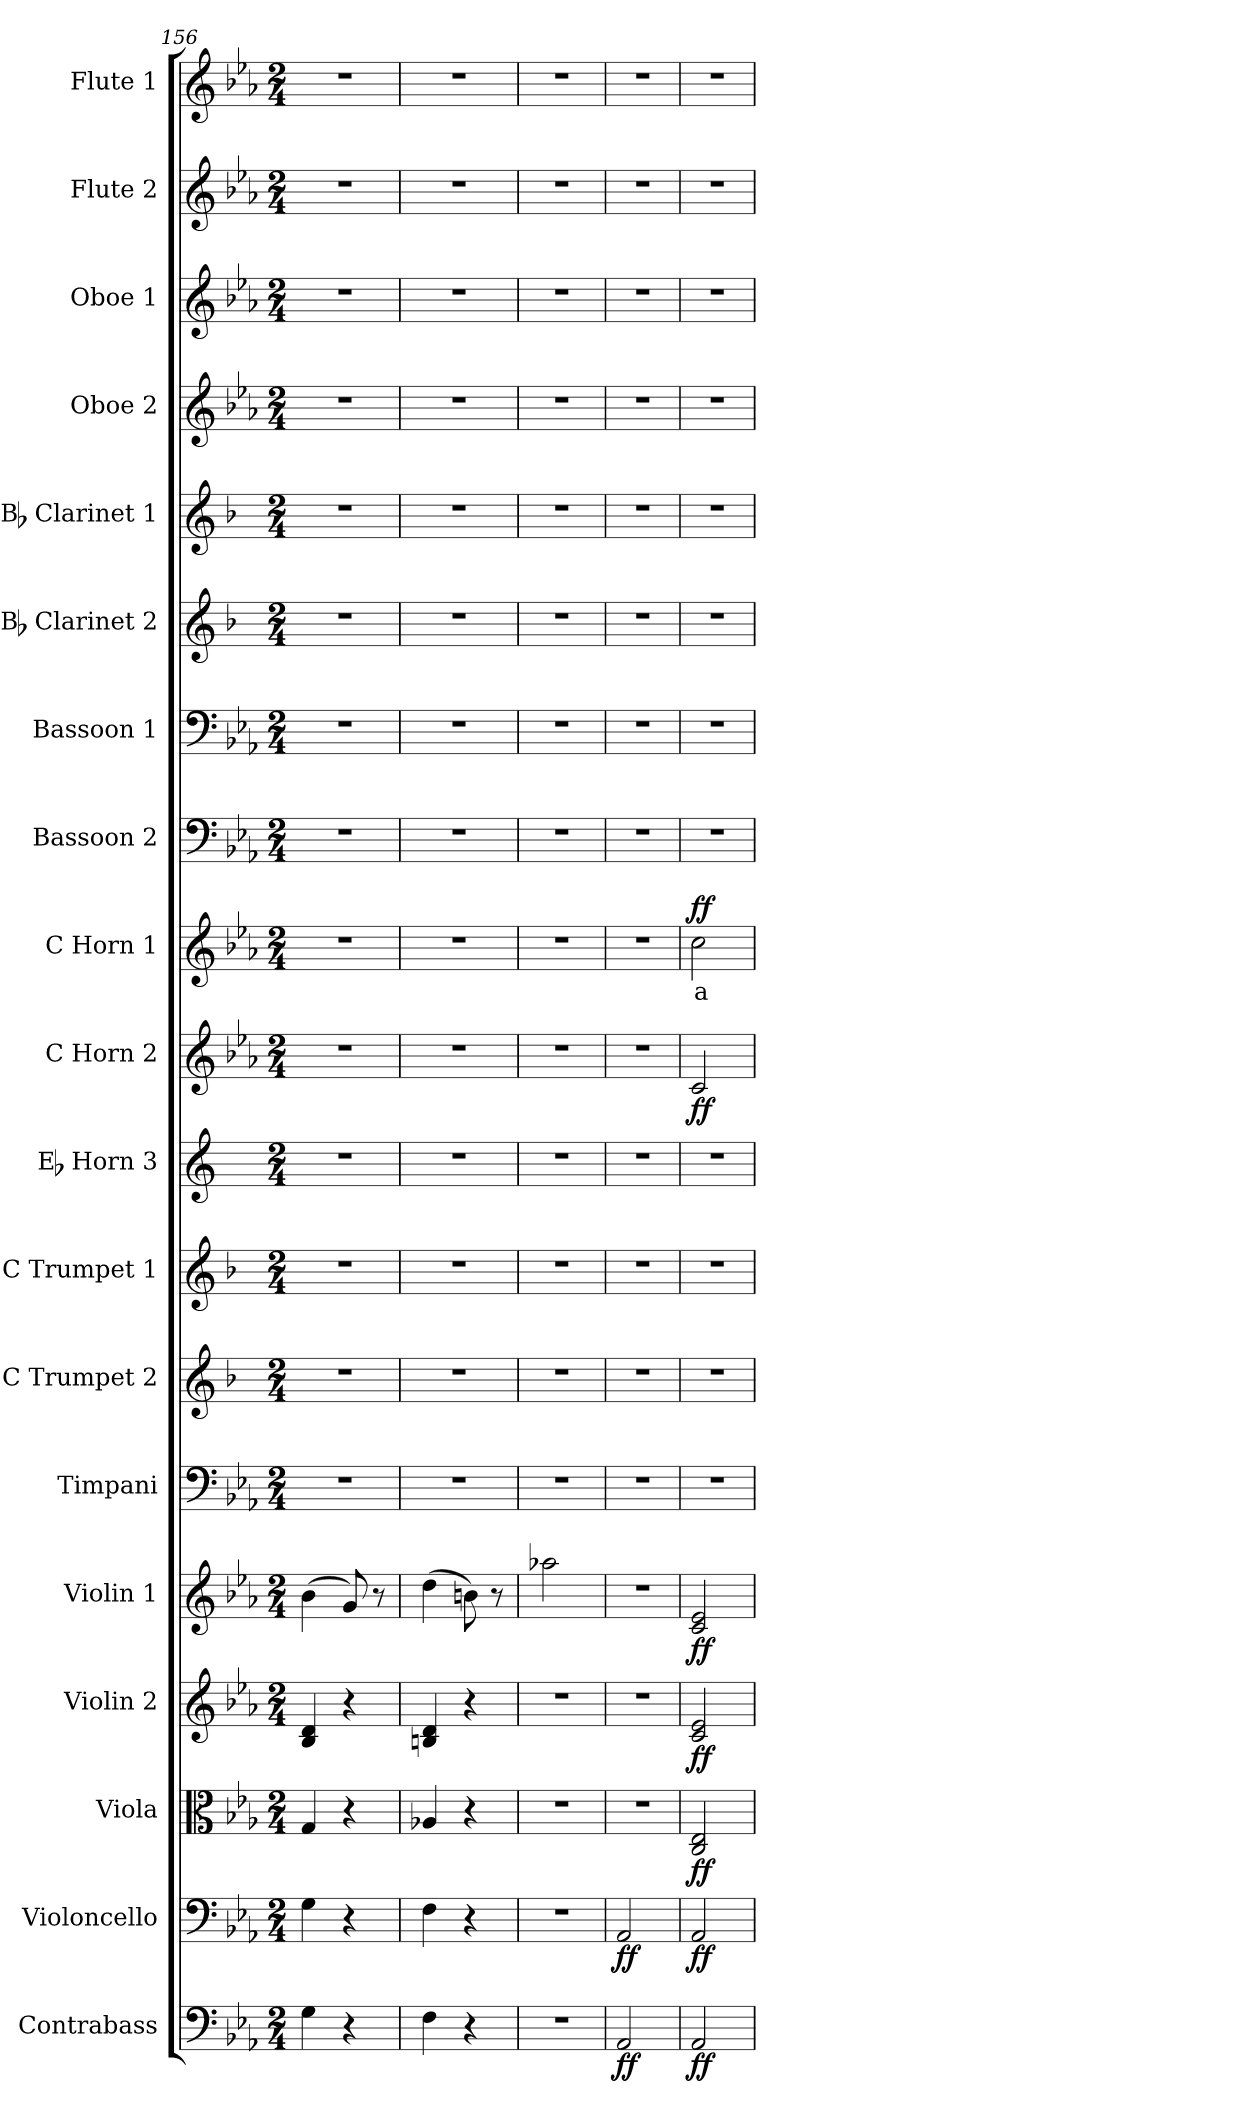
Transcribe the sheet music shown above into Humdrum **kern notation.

**kern	**dynam	**kern	**dynam	**kern	**dynam	**kern	**dynam	**kern	**dynam	**kern	**kern	**kern	**kern	**kern	**dynam	**kern	**text	**dynam	**kern	**kern	**kern	**kern	**kern	**kern	**kern	**kern
*part19	*part19	*part18	*part18	*part17	*part17	*part16	*part16	*part15	*part15	*part14	*part13	*part12	*part11	*part10	*part10	*part9	*part9	*part9	*part8	*part7	*part6	*part5	*part4	*part3	*part2	*part1
*staff19	*staff19	*staff18	*staff18	*staff17	*staff17	*staff16	*staff16	*staff15	*staff15	*staff14	*staff13	*staff12	*staff11	*staff10	*staff10	*staff9	*staff9	*staff9	*staff8	*staff7	*staff6	*staff5	*staff4	*staff3	*staff2	*staff1
*I"Contrabass	*	*I"Violoncello	*	*I"Viola	*	*I"Violin 2	*	*I"Violin 1	*	*I"Timpani	*I"C Trumpet 2	*I"C Trumpet 1	*I"Eb Horn 3	*I"C Horn 2	*	*I"C Horn 1	*	*	*I"Bassoon 2	*I"Bassoon 1	*I"Bb Clarinet 2	*I"Bb Clarinet 1	*I"Oboe 2	*I"Oboe 1	*I"Flute 2	*I"Flute 1
*I'Cb	*	*I'Vc	*	*I'Vla	*	*I'Vln 2	*	*I'Vln 1	*	*I'Timp	*I'Tpt 2	*I'Tpt 1	*I'Hn 3	*I'Hn 2	*	*I'Hn 1	*	*	*I'Bsn 2	*I'Bsn 1	*I'Cl 2	*I'Cl 1	*I'Ob 2	*I'Ob 1	*I'Fl 2	*I'Fl 1
*clefF4	*	*clefF4	*	*clefC3	*	*clefG2	*	*clefG2	*	*clefF4	*clefG2	*clefG2	*clefG2	*clefG2	*	*clefG2	*	*	*clefF4	*clefF4	*clefG2	*clefG2	*clefG2	*clefG2	*clefG2	*clefG2
*ITrd7c12	*	*	*	*	*	*	*	*	*	*	*ITrd1c2	*ITrd1c2	*ITrd5c9	*ITrd7c12	*	*ITrd7c12	*	*	*	*	*ITrd1c2	*ITrd1c2	*	*	*	*
*k[b-e-a-]	*	*k[b-e-a-]	*	*k[b-e-a-]	*	*k[b-e-a-]	*	*k[b-e-a-]	*	*k[b-e-a-]	*k[b-e-a-]	*k[b-e-a-]	*k[b-e-a-]	*k[b-e-a-]	*	*k[b-e-a-]	*	*	*k[b-e-a-]	*k[b-e-a-]	*k[b-e-a-]	*k[b-e-a-]	*k[b-e-a-]	*k[b-e-a-]	*k[b-e-a-]	*k[b-e-a-]
*M2/4	*	*M2/4	*	*M2/4	*	*M2/4	*	*M2/4	*	*M2/4	*M2/4	*M2/4	*M2/4	*M2/4	*	*M2/4	*	*	*M2/4	*M2/4	*M2/4	*M2/4	*M2/4	*M2/4	*M2/4	*M2/4
=156	=156	=156	=156	=156	=156	=156	=156	=156	=156	=156	=156	=156	=156	=156	=156	=156	=156	=156	=156	=156	=156	=156	=156	=156	=156	=156
4GG\	.	4G\	.	4G/	.	4B-/ 4d/	.	(4b-\	.	2r	2r	2r	2r	2r	.	2r	.	.	2r	2r	2r	2r	2r	2r	2r	2r
4r	.	4r	.	4r	.	4r	.	8g/)	.	.	.	.	.	.	.	.	.	.	.	.	.	.	.	.	.	.
.	.	.	.	.	.	.	.	8r	.	.	.	.	.	.	.	.	.	.	.	.	.	.	.	.	.	.
=157	=157	=157	=157	=157	=157	=157	=157	=157	=157	=157	=157	=157	=157	=157	=157	=157	=157	=157	=157	=157	=157	=157	=157	=157	=157	=157
4FF\	.	4F\	.	4A-X/	.	4Bn/ 4d/	.	(4dd\	.	2r	2r	2r	2r	2r	.	2r	.	.	2r	2r	2r	2r	2r	2r	2r	2r
4r	.	4r	.	4r	.	4r	.	8bn\)	.	.	.	.	.	.	.	.	.	.	.	.	.	.	.	.	.	.
.	.	.	.	.	.	.	.	8r	.	.	.	.	.	.	.	.	.	.	.	.	.	.	.	.	.	.
=158	=158	=158	=158	=158	=158	=158	=158	=158	=158	=158	=158	=158	=158	=158	=158	=158	=158	=158	=158	=158	=158	=158	=158	=158	=158	=158
2r	.	2r	.	2r	.	2r	.	2aa-X\	.	2r	2r	2r	2r	2r	.	2r	.	.	2r	2r	2r	2r	2r	2r	2r	2r
=159	=159	=159	=159	=159	=159	=159	=159	=159	=159	=159	=159	=159	=159	=159	=159	=159	=159	=159	=159	=159	=159	=159	=159	=159	=159	=159
!	!LO:DY:b	!	!LO:DY:b	!	!	!	!	!	!	!	!	!	!	!	!	!	!	!	!	!	!	!	!	!	!	!
2AAA-/	ff	2AA-/	ff	2r	.	2r	.	2r	.	2r	2r	2r	2r	2r	.	2r	.	.	2r	2r	2r	2r	2r	2r	2r	2r
=160	=160	=160	=160	=160	=160	=160	=160	=160	=160	=160	=160	=160	=160	=160	=160	=160	=160	=160	=160	=160	=160	=160	=160	=160	=160	=160
!	!LO:DY:b	!	!LO:DY:b	!	!LO:DY:b	!	!LO:DY:b	!	!LO:DY:b	!	!	!	!	!	!LO:DY:b	!	!LO:LY:b:color=#FF0000	!LO:DY:b	!	!	!	!	!	!	!	!
2AAA-/	ff	2AA-/	ff	2C/ 2E-/	ff	2c/ 2e-/	ff	2c/ 2e-/	ff	2r	2r	2r	2r	2C/	ff	2c\	a	ff	2r	2r	2r	2r	2r	2r	2r	2r
=	=	=	=	=	=	=	=	=	=	=	=	=	=	=	=	=	=	=	=	=	=	=	=	=	=	=
*-	*-	*-	*-	*-	*-	*-	*-	*-	*-	*-	*-	*-	*-	*-	*-	*-	*-	*-	*-	*-	*-	*-	*-	*-	*-	*-
